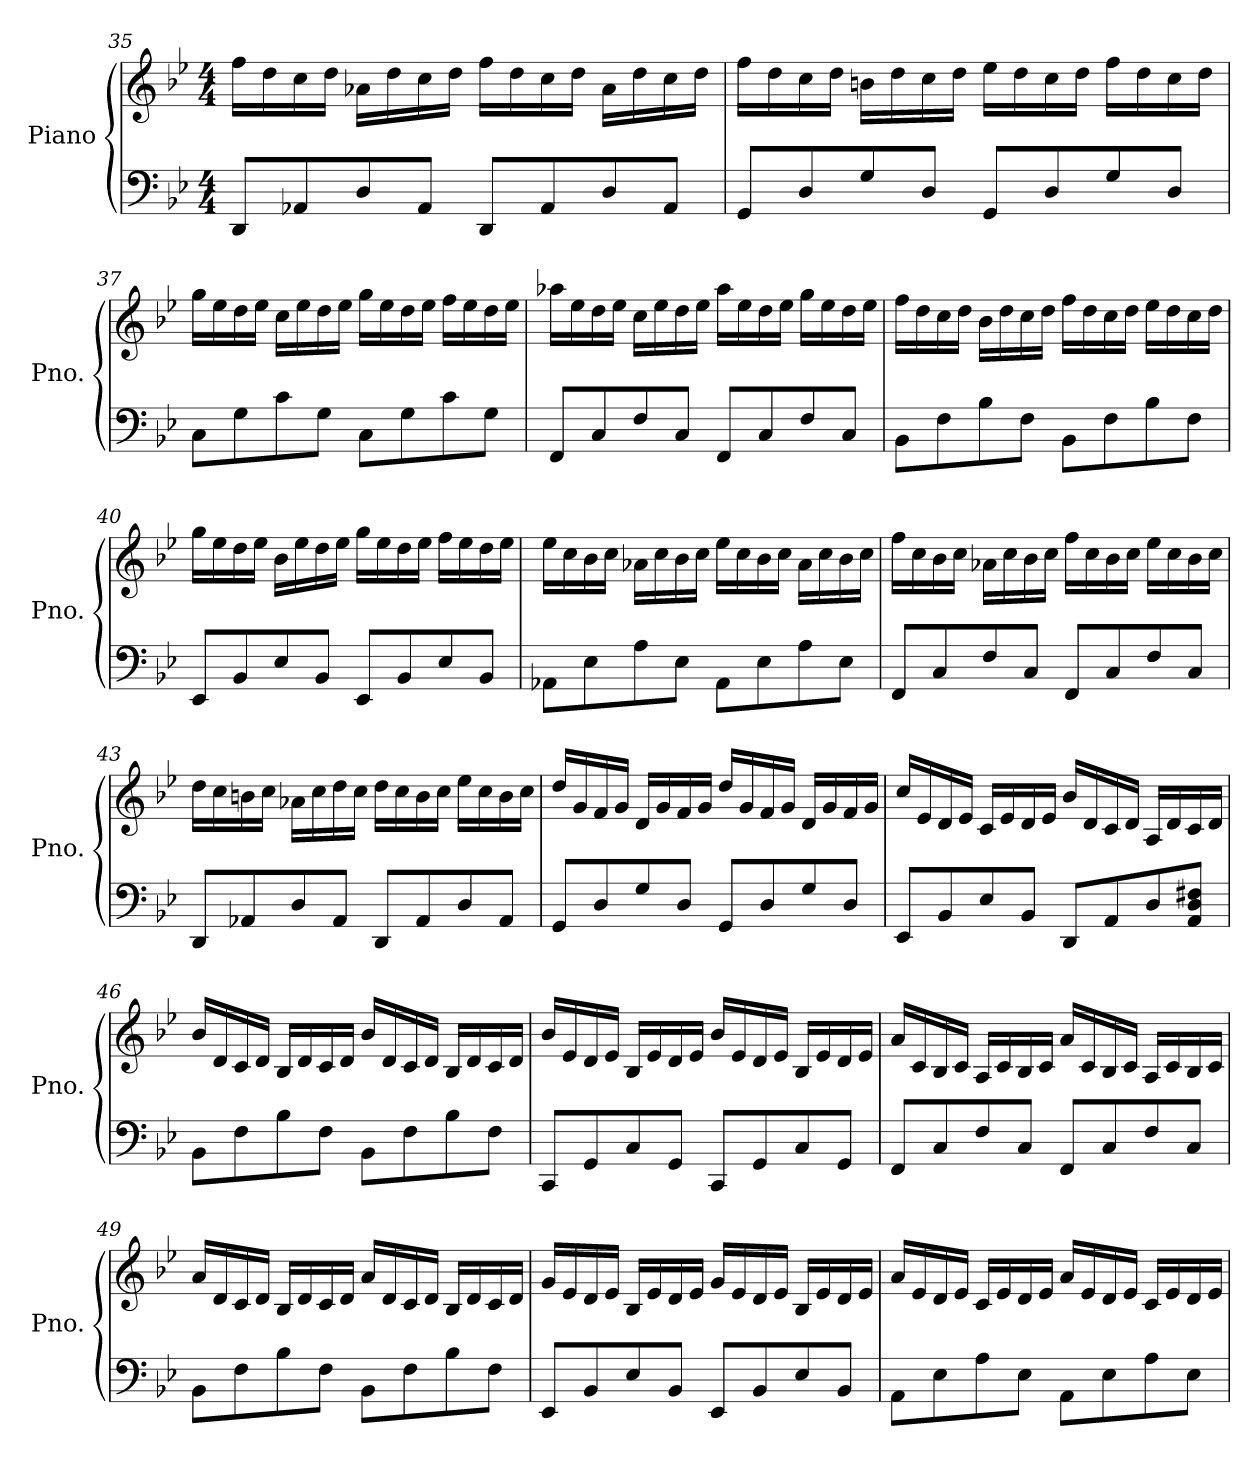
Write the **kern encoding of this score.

**kern	**kern
*part1	*part1
*staff2	*staff1
*I"Piano	*
*I'Pno.	*
*clefF4	*clefG2
*k[b-e-]	*k[b-e-]
*M4/4	*M4/4
=35	=35
8DD/L	16ff\LL
.	16dd\
8AA-X/	16cc\
.	16dd\JJ
8D/	16a-X\LL
.	16dd\
8AA-/J	16cc\
.	16dd\JJ
8DD/L	16ff\LL
.	16dd\
8AA-/	16cc\
.	16dd\JJ
8D/	16a-\LL
.	16dd\
8AA-/J	16cc\
.	16dd\JJ
!!LO:PB:g=z
=36	=36
8GG/L	16ff\LL
.	16dd\
8D/	16cc\
.	16dd\JJ
8G/	16bn\LL
.	16dd\
8D/J	16cc\
.	16dd\JJ
8GG/L	16ee-\LL
.	16dd\
8D/	16cc\
.	16dd\JJ
8G/	16ff\LL
.	16dd\
8D/J	16cc\
.	16dd\JJ
=37	=37
8C\L	16gg\LL
.	16ee-\
8G\	16dd\
.	16ee-\JJ
8c\	16cc\LL
.	16ee-\
8G\J	16dd\
.	16ee-\JJ
8C\L	16gg\LL
.	16ee-\
8G\	16dd\
.	16ee-\JJ
8c\	16ff\LL
.	16ee-\
8G\J	16dd\
.	16ee-\JJ
=38	=38
8FF/L	16aa-X\LL
.	16ee-\
8C/	16dd\
.	16ee-\JJ
8F/	16cc\LL
.	16ee-\
8C/J	16dd\
.	16ee-\JJ
8FF/L	16aa-\LL
.	16ee-\
8C/	16dd\
.	16ee-\JJ
8F/	16gg\LL
.	16ee-\
8C/J	16dd\
.	16ee-\JJ
!!LO:LB:g=z
=39	=39
8BB-\L	16ff\LL
.	16dd\
8F\	16cc\
.	16dd\JJ
8B-\	16b-\LL
.	16dd\
8F\J	16cc\
.	16dd\JJ
8BB-\L	16ff\LL
.	16dd\
8F\	16cc\
.	16dd\JJ
8B-\	16ee-\LL
.	16dd\
8F\J	16cc\
.	16dd\JJ
=40	=40
8EE-/L	16gg\LL
.	16ee-\
8BB-/	16dd\
.	16ee-\JJ
8E-/	16b-\LL
.	16ee-\
8BB-/J	16dd\
.	16ee-\JJ
8EE-/L	16gg\LL
.	16ee-\
8BB-/	16dd\
.	16ee-\JJ
8E-/	16ff\LL
.	16ee-\
8BB-/J	16dd\
.	16ee-\JJ
=41	=41
8AA-X\L	16ee-\LL
.	16cc\
8E-\	16b-\
.	16cc\JJ
8A\	16a-X\LL
.	16cc\
8E-\J	16b-\
.	16cc\JJ
8AA-\L	16ee-\LL
.	16cc\
8E-\	16b-\
.	16cc\JJ
8A\	16a-\LL
.	16cc\
8E-\J	16b-\
.	16cc\JJ
!!LO:LB:g=z
=42	=42
8FF/L	16ff\LL
.	16cc\
8C/	16b-\
.	16cc\JJ
8F/	16a-X\LL
.	16cc\
8C/J	16b-\
.	16cc\JJ
8FF/L	16ff\LL
.	16cc\
8C/	16b-\
.	16cc\JJ
8F/	16ee-\LL
.	16cc\
8C/J	16b-\
.	16cc\JJ
=43	=43
8DD/L	16dd\LL
.	16cc\
8AA-X/	16bn\
.	16cc\JJ
8D/	16a-X\LL
.	16cc\
8AA-/J	16dd\
.	16cc\JJ
8DD/L	16dd\LL
.	16cc\
8AA-/	16b\
.	16cc\JJ
8D/	16ee-\LL
.	16cc\
8AA-/J	16b\
.	16cc\JJ
!!LO:LB:g=z
=44	=44
8GG/L	16dd/LL
.	16g/
8D/	16f/
.	16g/JJ
8G/	16d/LL
.	16g/
8D/J	16f/
.	16g/JJ
8GG/L	16dd/LL
.	16g/
8D/	16f/
.	16g/JJ
8G/	16d/LL
.	16g/
8D/J	16f/
.	16g/JJ
=45	=45
8EE-/L	16cc/LL
.	16e-/
8BB-/	16d/
.	16e-/JJ
8E-/	16c/LL
.	16e-/
8BB-/J	16d/
.	16e-/JJ
8DD/L	16b-/LL
.	16d/
8AA/	16c/
.	16d/JJ
8D/	16A/LL
.	16d/
8AA/ 8D/ 8F#X/J	16c/
.	16d/JJ
=46	=46
8BB-\L	16b-/LL
.	16d/
8F\	16c/
.	16d/JJ
8B-\	16B-/LL
.	16d/
8F\J	16c/
.	16d/JJ
8BB-\L	16b-/LL
.	16d/
8F\	16c/
.	16d/JJ
8B-\	16B-/LL
.	16d/
8F\J	16c/
.	16d/JJ
!!LO:LB:g=z
=47	=47
8CC/L	16b-/LL
.	16e-/
8GG/	16d/
.	16e-/JJ
8C/	16B-/LL
.	16e-/
8GG/J	16d/
.	16e-/JJ
8CC/L	16b-/LL
.	16e-/
8GG/	16d/
.	16e-/JJ
8C/	16B-/LL
.	16e-/
8GG/J	16d/
.	16e-/JJ
=48	=48
8FF/L	16a/LL
.	16c/
8C/	16B-/
.	16c/JJ
8F/	16A/LL
.	16c/
8C/J	16B-/
.	16c/JJ
8FF/L	16a/LL
.	16c/
8C/	16B-/
.	16c/JJ
8F/	16A/LL
.	16c/
8C/J	16B-/
.	16c/JJ
!!LO:PB:g=z
=49	=49
8BB-\L	16a/LL
.	16d/
8F\	16c/
.	16d/JJ
8B-\	16B-/LL
.	16d/
8F\J	16c/
.	16d/JJ
8BB-\L	16a/LL
.	16d/
8F\	16c/
.	16d/JJ
8B-\	16B-/LL
.	16d/
8F\J	16c/
.	16d/JJ
=50	=50
8EE-/L	16g/LL
.	16e-/
8BB-/	16d/
.	16e-/JJ
8E-/	16B-/LL
.	16e-/
8BB-/J	16d/
.	16e-/JJ
8EE-/L	16g/LL
.	16e-/
8BB-/	16d/
.	16e-/JJ
8E-/	16B-/LL
.	16e-/
8BB-/J	16d/
.	16e-/JJ
=51	=51
8AA\L	16a/LL
.	16e-/
8E-\	16d/
.	16e-/JJ
8A\	16c/LL
.	16e-/
8E-\J	16d/
.	16e-/JJ
8AA\L	16a/LL
.	16e-/
8E-\	16d/
.	16e-/JJ
8A\	16c/LL
.	16e-/
8E-\J	16d/
.	16e-/JJ
=	=
*-	*-
